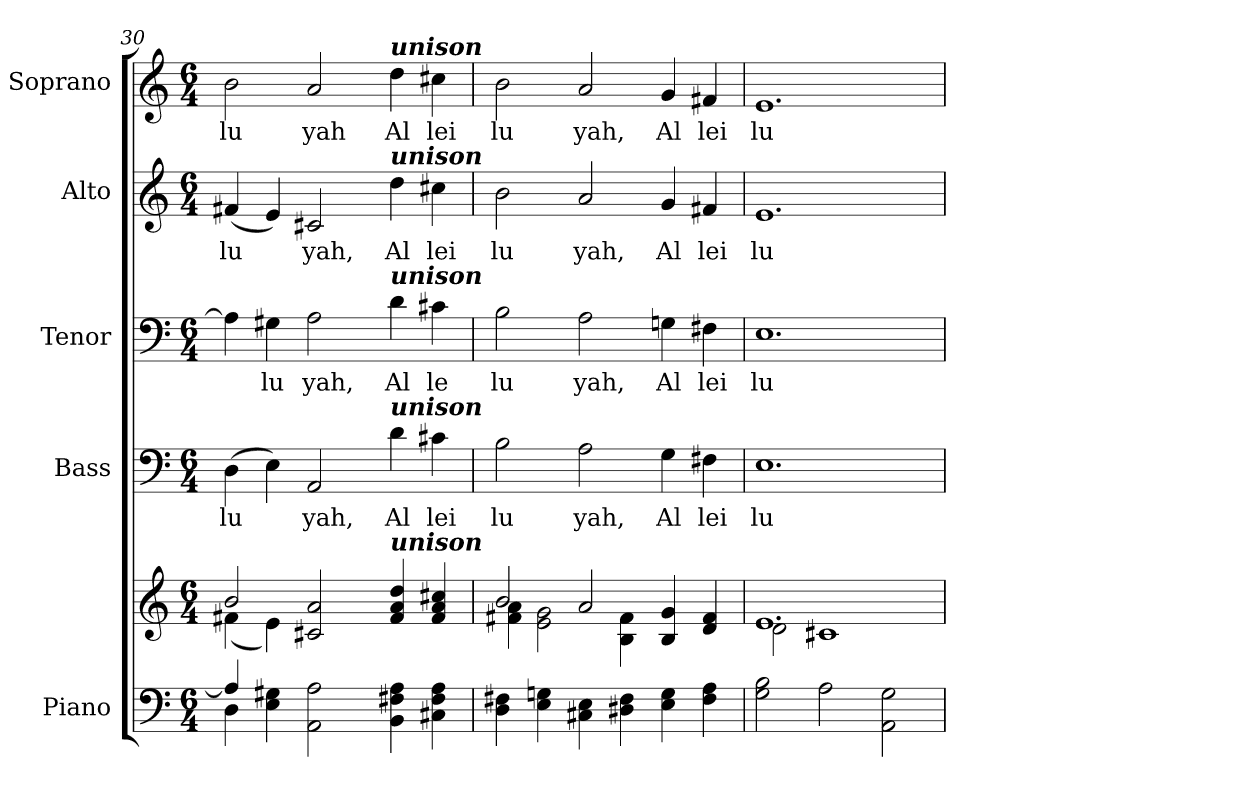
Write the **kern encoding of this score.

**kern	**kern	**kern	**text	**kern	**text	**kern	**text	**kern	**text
*part5	*part5	*part4	*part4	*part3	*part3	*part2	*part2	*part1	*part1
*staff6	*staff5	*staff4	*staff4	*staff3	*staff3	*staff2	*staff2	*staff1	*staff1
*I"Piano	*	*I"Bass	*	*I"Tenor	*	*I"Alto	*	*I"Soprano	*
*I'Pno.	*	*I'B.	*	*I'T.	*	*I'A.	*	*I'S.	*
!!LO:PB:g=z
*clefF4	*clefG2	*clefF4	*	*clefF4	*	*clefG2	*	*clefG2	*
*k[]	*k[]	*k[]	*	*k[]	*	*k[]	*	*k[]	*
*C:	*C:	*C:	*	*C:	*	*C:	*	*C:	*
*M6/4	*M6/4	*M6/4	*	*M6/4	*	*M6/4	*	*M6/4	*
=30	=30	=30	=30	=30	=30	=30	=30	=30	=30
*^	*^	*	*	*	*	*	*	*	*
!	!	!	!	!	!LO:LY:b:color=#000000	!	!	!	!	!	!
!	!	!	!	!	!	!	!	!	!LO:LY:b:color=#000000	!	!
!	!	!	!	!	!	!	!	!	!	!	!LO:LY:b:color=#000000
4Ai/]	4Di\	2bi/	(4f#Xi\	(4Di\	lu	4Ai\]	.	(4f#Xi/	lu	2bi\	lu
!	!	!	!	!	!	!	!LO:LY:b:color=#000000	!	!	!	!
4Ei\ 4G#Xi	4ryy	.	4ei\)	4Ei\)	.	4G#Xi\	lu	4ei/)	.	.	.
!	!	!	!	!	!LO:LY:b:color=#000000	!	!	!	!	!	!
!	!	!	!	!	!	!	!LO:LY:b:color=#000000	!	!	!	!
!	!	!	!	!	!	!	!	!	!LO:LY:b:color=#000000	!	!
!	!	!	!	!	!	!	!	!	!	!	!LO:LY:b:color=#000000
2AAi\ 2Ai	4ryy	2c#Xi/ 2ai	4ryy	2AAi/	yah,	2Ai\	yah,	2c#Xi/	yah,	2ai/	yah
.	2.ryy	.	2.ryy	.	.	.	.	.	.	.	.
!	!	!	!	!	!LO:LY:b:color=#000000	!	!	!	!	!	!
!	!	!	!	!	!	!	!LO:LY:b:color=#000000	!	!	!	!
!	!	!	!	!	!	!	!	!	!LO:LY:b:color=#000000	!	!
!	!	!	!	!	!	!	!	!	!	!LO:TX:a:Bi:t=unison	!
!	!	!	!	!	!	!	!	!LO:TX:a:Bi:t=unison	!	!	!
!	!	!	!	!	!	!LO:TX:a:Bi:t=unison	!	!	!	!	!
!	!	!	!	!LO:TX:a:Bi:t=unison	!	!	!	!	!	!	!
!	!	!LO:TX:a:Bi:t=unison	!	!	!	!	!	!	!	!	!
!	!	!	!	!	!	!	!	!	!	!	!LO:LY:b:color=#000000
4BBi\ 4F#Xi 4Ai	.	4f#i/ 4ai 4ddi	.	4di\	Al	4di\	Al	4ddi\	Al	4ddi\	Al
!	!	!	!	!	!LO:LY:b:color=#000000	!	!	!	!	!	!
!	!	!	!	!	!	!	!LO:LY:b:color=#000000	!	!	!	!
!	!	!	!	!	!	!	!	!	!LO:LY:b:color=#000000	!	!
!	!	!	!	!	!	!	!	!	!	!	!LO:LY:b:color=#000000
4C#Xi\ 4F#i 4Ai	.	4f#i/ 4ai 4cc#Xi	.	4c#Xi\	lei	4c#Xi\	le	4cc#Xi\	lei	4cc#Xi\	lei
*v	*v	*	*	*	*	*	*	*	*	*	*
=31	=31	=31	=31	=31	=31	=31	=31	=31	=31	=31
!	!	!	!	!LO:LY:b:color=#000000	!	!	!	!	!	!
!	!	!	!	!	!	!LO:LY:b:color=#000000	!	!	!	!
!	!	!	!	!	!	!	!	!LO:LY:b:color=#000000	!	!
!	!	!	!	!	!	!	!	!	!	!LO:LY:b:color=#000000
4Di\ 4F#Xi	2bi/	4f#Xi\ 4ai	2Bi\	lu	2Bi\	lu	2bi\	lu	2bi\	lu
4Ei\ 4Gni	.	2ei\ 2gi	.	.	.	.	.	.	.	.
!	!	!	!	!LO:LY:b:color=#000000	!	!	!	!	!	!
!	!	!	!	!	!	!LO:LY:b:color=#000000	!	!	!	!
!	!	!	!	!	!	!	!	!LO:LY:b:color=#000000	!	!
!	!	!	!	!	!	!	!	!	!	!LO:LY:b:color=#000000
4C#Xi\ 4Ei	2ai/	.	2Ai\	yah,	2Ai\	yah,	2ai/	yah,	2ai/	yah,
4D#Xi\ 4F#i	.	4Bi\ 4f#i	.	.	.	.	.	.	.	.
!	!	!	!	!LO:LY:b:color=#000000	!	!	!	!	!	!
!	!	!	!	!	!	!LO:LY:b:color=#000000	!	!	!	!
!	!	!	!	!	!	!	!	!LO:LY:b:color=#000000	!	!
!	!	!	!	!	!	!	!	!	!	!LO:LY:b:color=#000000
4Ei\ 4Gi	4Bi/ 4gi	4ryy	4Gi\	Al	4Gni\	Al	4gi/	Al	4gi/	Al
!	!	!	!	!LO:LY:b:color=#000000	!	!	!	!	!	!
!	!	!	!	!	!	!LO:LY:b:color=#000000	!	!	!	!
!	!	!	!	!	!	!	!	!LO:LY:b:color=#000000	!	!
!	!	!	!	!	!	!	!	!	!	!LO:LY:b:color=#000000
4F#i\ 4Ai	4di/ 4f#i	4ryy	4F#Xi\	lei	4F#Xi\	lei	4f#Xi/	lei	4f#Xi/	lei
!!LO:PB:g=z
=32	=32	=32	=32	=32	=32	=32	=32	=32	=32	=32
!	!	!	!	!LO:LY:b:color=#000000	!	!	!	!	!	!
!	!	!	!	!	!	!LO:LY:b:color=#000000	!	!	!	!
!	!	!	!	!	!	!	!	!LO:LY:b:color=#000000	!	!
!	!	!	!	!	!	!	!	!	!	!LO:LY:b:color=#000000
2Gi\ 2Bi	1.ei	2di\	1.Ei	lu	1.Ei	lu	1.ei	lu	1.ei	lu
2Ai\	.	1c#Xi	.	.	.	.	.	.	.	.
2AAi\ 2Gi	.	.	.	.	.	.	.	.	.	.
*	*v	*v	*	*	*	*	*	*	*	*
=	=	=	=	=	=	=	=	=	=
*-	*-	*-	*-	*-	*-	*-	*-	*-	*-
